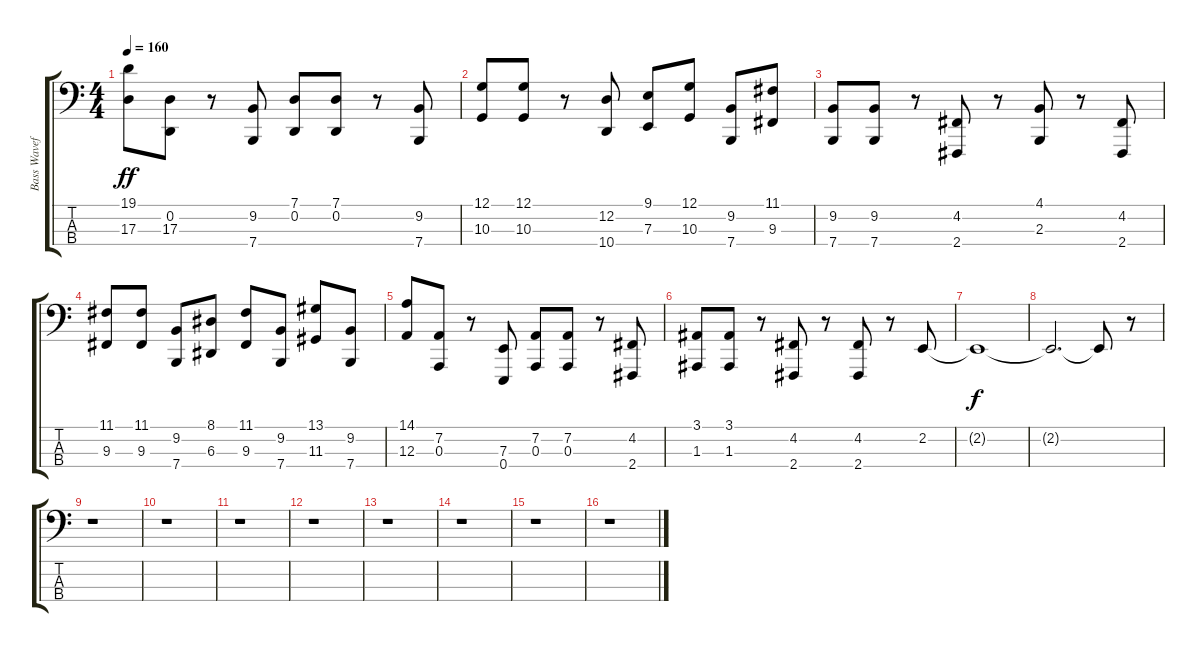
\track ("Bass Waveform" "Bass Wavef") {instrument lead1square}
\staff {score tabs}
\tuning (G2 D2 A1 E1) {hide}
\ts (4 4)
\tempo 160
\clef f4
\ks c
(19.1 17.3).8{dy ff} (0.2 17.3).8 r.8 (9.2 7.4).8 (7.1 0.2).8 (7.1 0.2).8 r.8 (9.2 7.4).8 |
(12.1 10.3).8 (12.1 10.3).8 r.8 (12.2 10.4).8 (9.1 7.3).8 (12.1 10.3).8 (9.2 7.4).8 (11.1 9.3).8 |
(9.2 7.4).8 (9.2 7.4).8 r.8 (4.2 2.4).8 r.8 (4.1 2.3).8 r.8 (4.2 2.4).8 |
(11.1 9.3).8 (11.1 9.3).8 (9.2 7.4).8 (8.1 6.3).8 (11.1 9.3).8 (9.2 7.4).8 (13.1 11.3).8 (9.2 7.4).8 |
(14.1 12.3).8 (7.2 0.3).8 r.8 (7.3 0.4).8 (7.2 0.3).8 (7.2 0.3).8 r.8 (4.2 2.4).8 |
(3.1 1.3).8 (3.1 1.3).8 r.8 (4.2 2.4).8 r.8 (4.2 2.4).8 r.8 2.2.8 |
2.2{t}.1{dy f} |
2.2{t}.2{d} 2.2{t}.8 r.8 |
r.1 |
r.1 |
r.1 |
r.1 |
r.1 |
r.1 |
r.1 |
r.1
